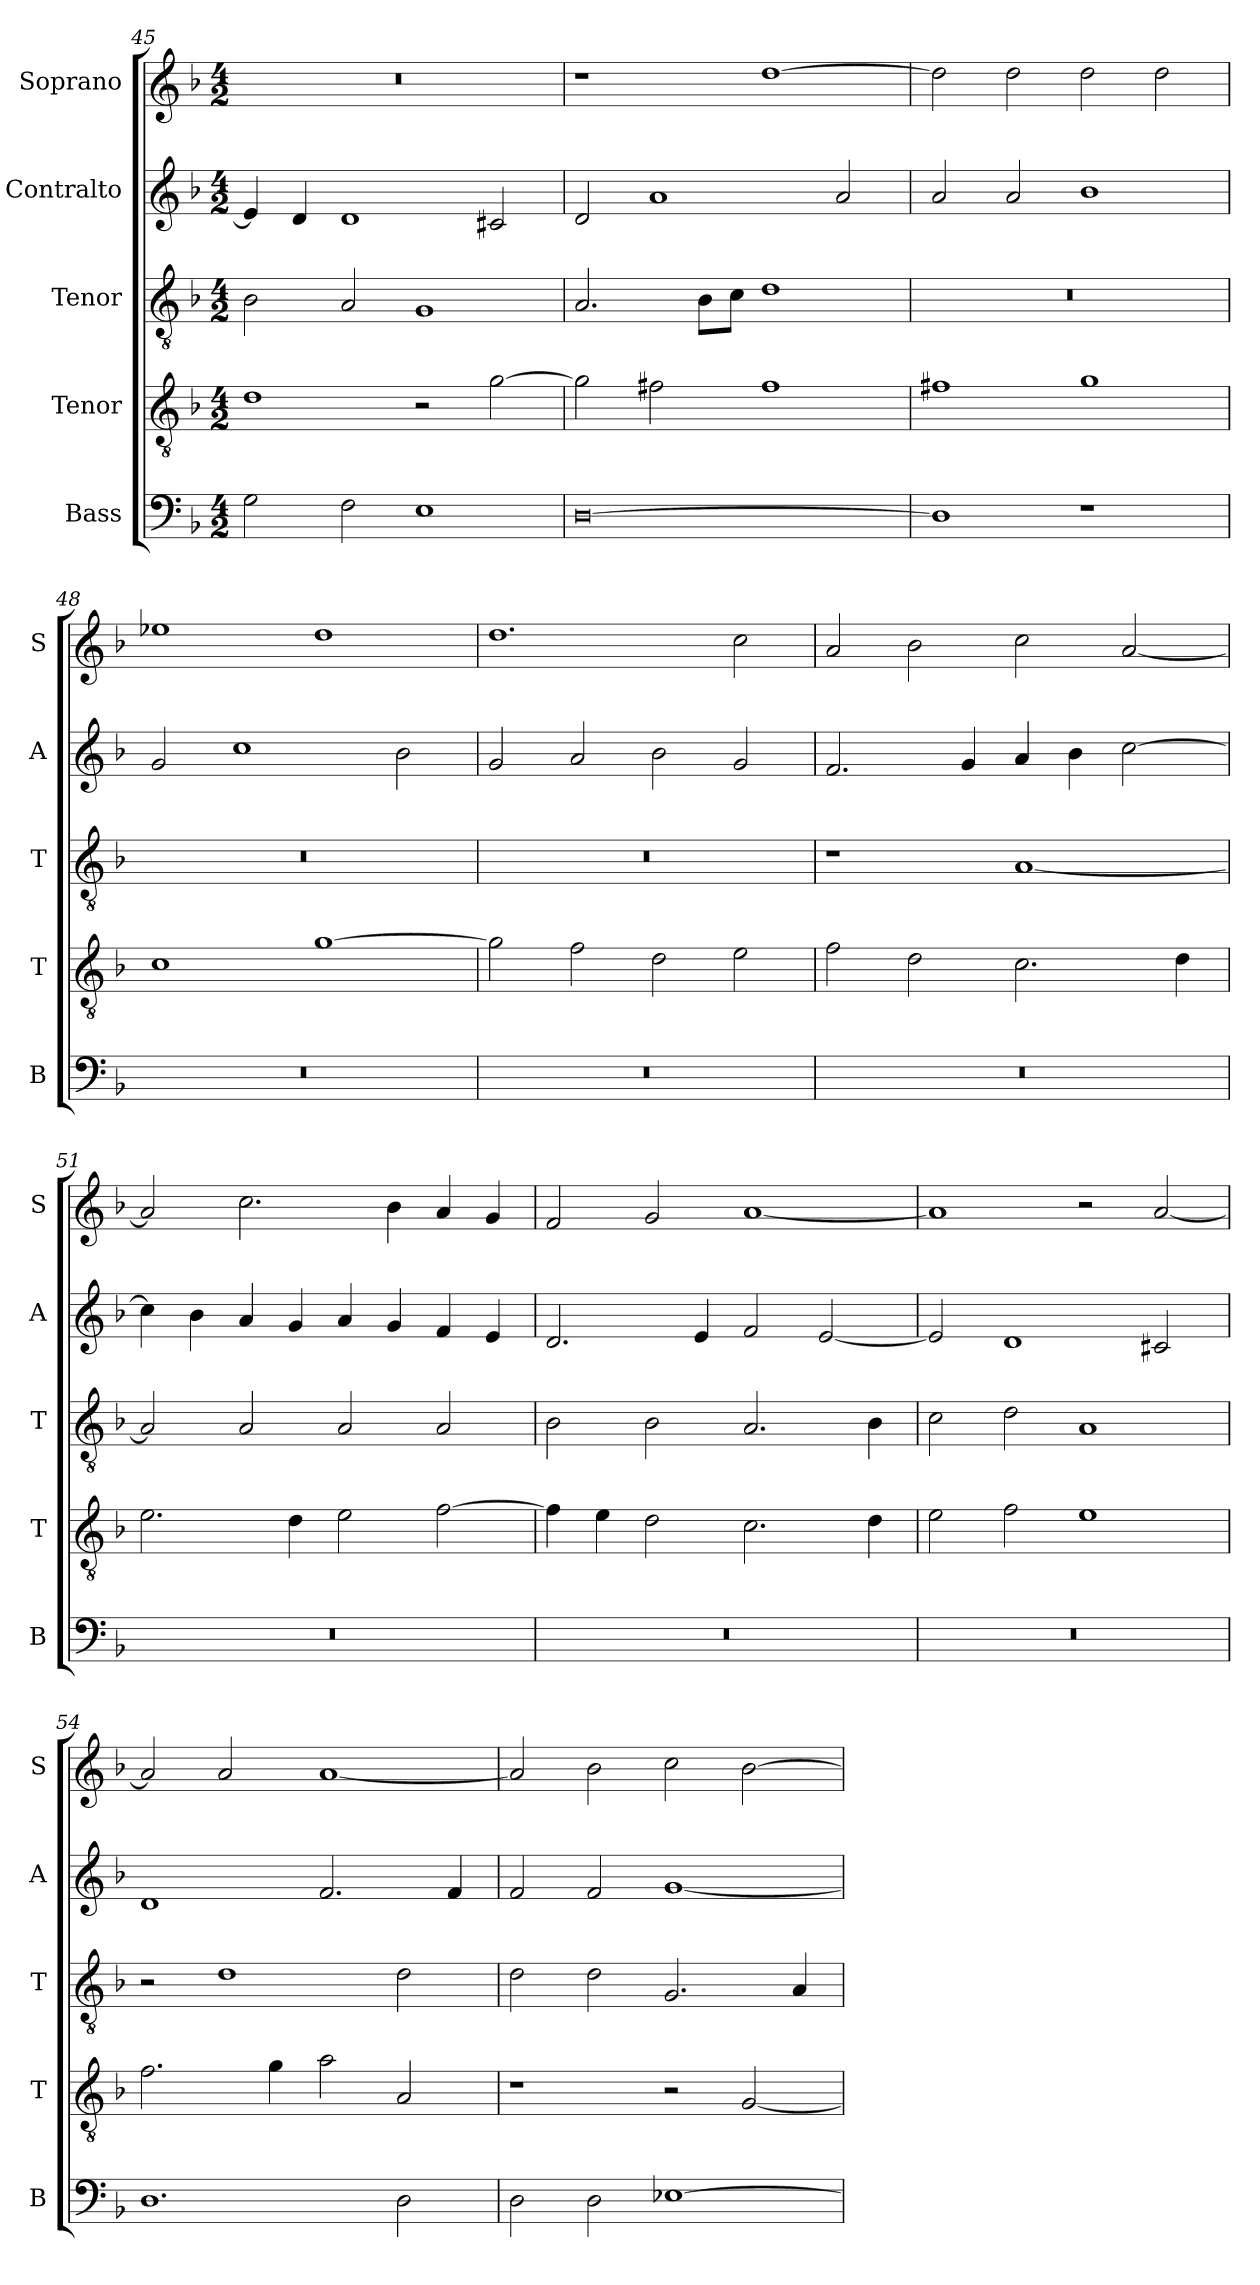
**kern	**kern	**kern	**kern	**kern
*part5	*part4	*part3	*part2	*part1
*staff5	*staff4	*staff3	*staff2	*staff1
*I"Bass	*I"Tenor	*I"Tenor	*I"Contralto	*I"Soprano
*I'B	*I'T	*I'T	*I'A	*I'S
*clefF4	*clefGv2	*clefGv2	*clefG2	*clefG2
*k[b-]	*k[b-]	*k[b-]	*k[b-]	*k[b-]
*D:aeo	*D:aeo	*D:aeo	*D:aeo	*D:aeo
*M4/2	*M4/2	*M4/2	*M4/2	*M4/2
=45	=45	=45	=45	=45
2G	1d	2B-	4e]	0r
.	.	.	4d	.
2F	.	2A	1d	.
1E	2r	1G	.	.
.	[2g	.	2c#X	.
=46	=46	=46	=46	=46
[0D	2g]	2.A	2d	1r
.	2f#X	.	1a	.
.	.	8B-\L	.	.
.	.	8c\J	.	.
.	1f#	1d	.	[1dd
.	.	.	2a	.
=47	=47	=47	=47	=47
1D]	1f#X	0r	2a	2dd]
.	.	.	2a	2dd
1r	1g	.	1b-	2dd
.	.	.	.	2dd
=48	=48	=48	=48	=48
0r	1c	0r	2g	1ee-X
.	.	.	1cc	.
.	[1g	.	.	1dd
.	.	.	2b-	.
=49	=49	=49	=49	=49
0r	2g]	0r	2g	1.dd
.	2f	.	2a	.
.	2d	.	2b-	.
.	2e	.	2g	2cc
=50	=50	=50	=50	=50
0r	2f	1r	2.f	2a
.	2d	.	.	2b-
.	.	.	4g	.
.	2.c	[1A	4a	2cc
.	.	.	4b-	.
.	.	.	[2cc	[2a
.	4d	.	.	.
=51	=51	=51	=51	=51
0r	2.e	2A]	4cc]	2a]
.	.	.	4b-	.
.	.	2A	4a	2.cc
.	4d	.	4g	.
.	2e	2A	4a	.
.	.	.	4g	4b-
.	[2f	2A	4f	4a
.	.	.	4e	4g
=52	=52	=52	=52	=52
0r	4f]	2B-	2.d	2f
.	4e	.	.	.
.	2d	2B-	.	2g
.	.	.	4e	.
.	2.c	2.A	2f	[1a
.	.	.	[2e	.
.	4d	4B-	.	.
=53	=53	=53	=53	=53
0r	2e	2c	2e]	1a]
.	2f	2d	1d	.
.	1e	1A	.	2r
.	.	.	2c#X	[2a
=54	=54	=54	=54	=54
1.D	2.f	2r	1d	2a]
.	.	1d	.	2a
.	4g	.	.	.
.	2a	.	2.f	[1a
2D	2A	2d	.	.
.	.	.	4f	.
=55	=55	=55	=55	=55
2D	1r	2d	2f	2a]
2D	.	2d	2f	2b-
[1E-X	2r	2.G	[1g	2cc
.	[2G	.	.	[2b-
.	.	4A	.	.
=	=	=	=	=
*-	*-	*-	*-	*-
